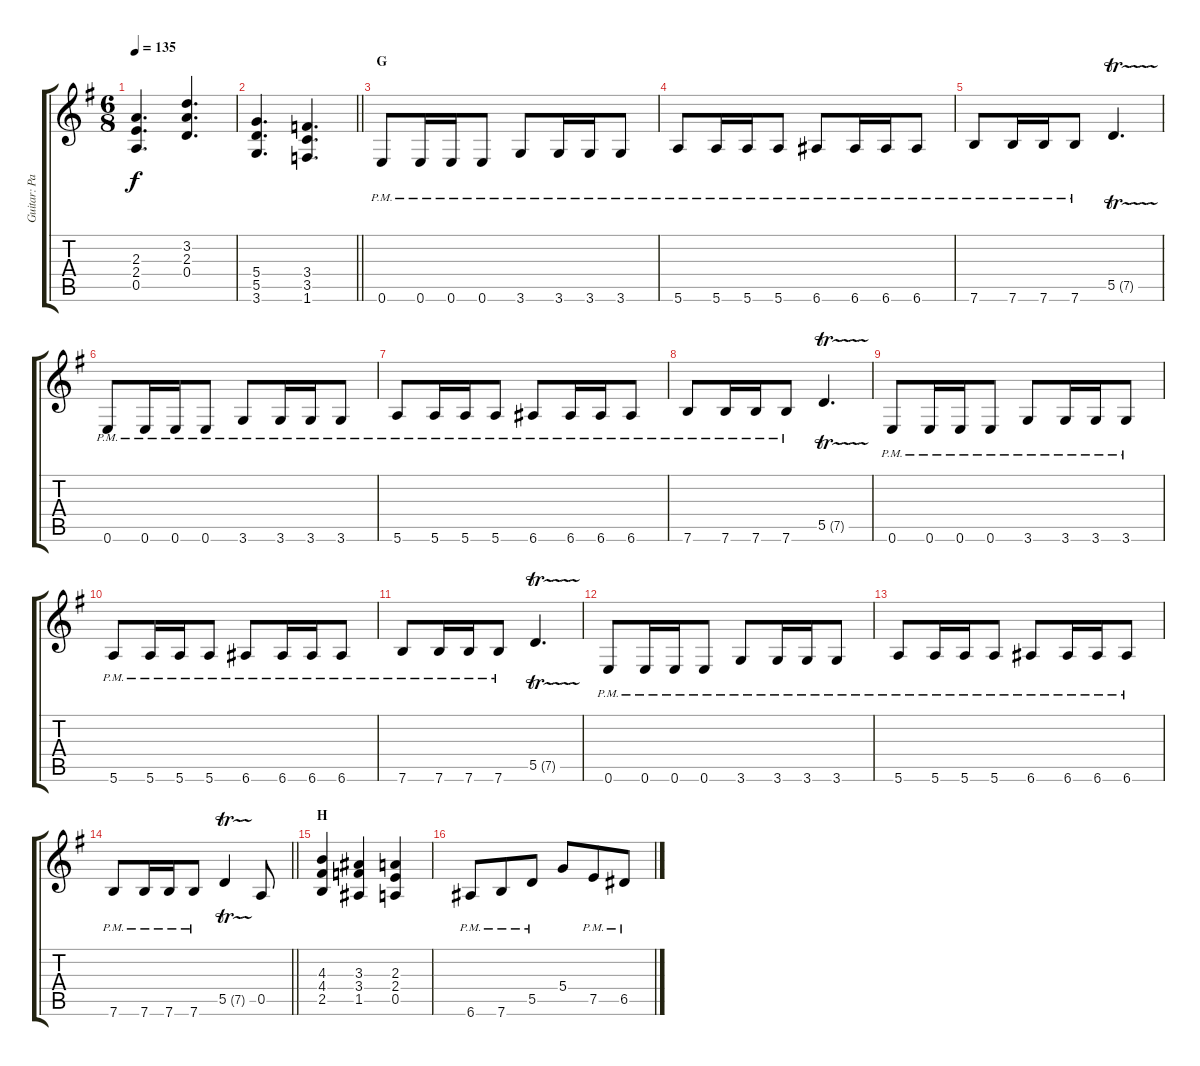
\track ("Guitar: Paul" "Guitar: Pa") {instrument overdrivenguitar}
\staff {score tabs}
\tuning (E4 B3 G3 D3 A2 E2) {hide}
\ts (6 8)
\tempo 135
\clef g2
\ks g
(2.3 2.4 0.5).4{d dy f} (3.2 2.3 0.4).4{d} |
\barLineRight lightlight
(5.4 5.5 3.6).4{d} (3.4 3.5 1.6).4{d} |
\section ("" "G")
0.6{pm}.8 0.6{pm}.16 0.6{pm}.16 0.6{pm}.8 3.6{pm}.8 3.6{pm}.16 3.6{pm}.16 3.6{pm}.8 |
5.6{pm}.8 5.6{pm}.16 5.6{pm}.16 5.6{pm}.8 6.6{pm}.8 6.6{pm}.16 6.6{pm}.16 6.6{pm}.8 |
7.6{pm}.8 7.6{pm}.16 7.6{pm}.16 7.6{pm}.8 5.5{tr (7 16)}.4{d} |
0.6{pm}.8 0.6{pm}.16 0.6{pm}.16 0.6{pm}.8 3.6{pm}.8 3.6{pm}.16 3.6{pm}.16 3.6{pm}.8 |
5.6{pm}.8 5.6{pm}.16 5.6{pm}.16 5.6{pm}.8 6.6{pm}.8 6.6{pm}.16 6.6{pm}.16 6.6{pm}.8 |
7.6{pm}.8 7.6{pm}.16 7.6{pm}.16 7.6{pm}.8 5.5{tr (7 16)}.4{d} |
0.6{pm}.8 0.6{pm}.16 0.6{pm}.16 0.6{pm}.8 3.6{pm}.8 3.6{pm}.16 3.6{pm}.16 3.6{pm}.8 |
5.6{pm}.8 5.6{pm}.16 5.6{pm}.16 5.6{pm}.8 6.6{pm}.8 6.6{pm}.16 6.6{pm}.16 6.6{pm}.8 |
7.6{pm}.8 7.6{pm}.16 7.6{pm}.16 7.6{pm}.8 5.5{tr (7 16)}.4{d} |
0.6{pm}.8 0.6{pm}.16 0.6{pm}.16 0.6{pm}.8 3.6{pm}.8 3.6{pm}.16 3.6{pm}.16 3.6{pm}.8 |
5.6{pm}.8 5.6{pm}.16 5.6{pm}.16 5.6{pm}.8 6.6{pm}.8 6.6{pm}.16 6.6{pm}.16 6.6{pm}.8 |
\barLineRight lightlight
7.6{pm}.8 7.6{pm}.16 7.6{pm}.16 7.6{pm}.8 5.5{tr (7 16)}.4 0.5.8 |
\section ("" "H")
(4.3 4.4 2.5).4 (3.3 3.4 1.5).4 (2.3 2.4 0.5).4 |
6.6{pm}.8 7.6{pm}.8 5.5{pm}.8 5.4.8 7.5{pm}.8 6.5{pm}.8
